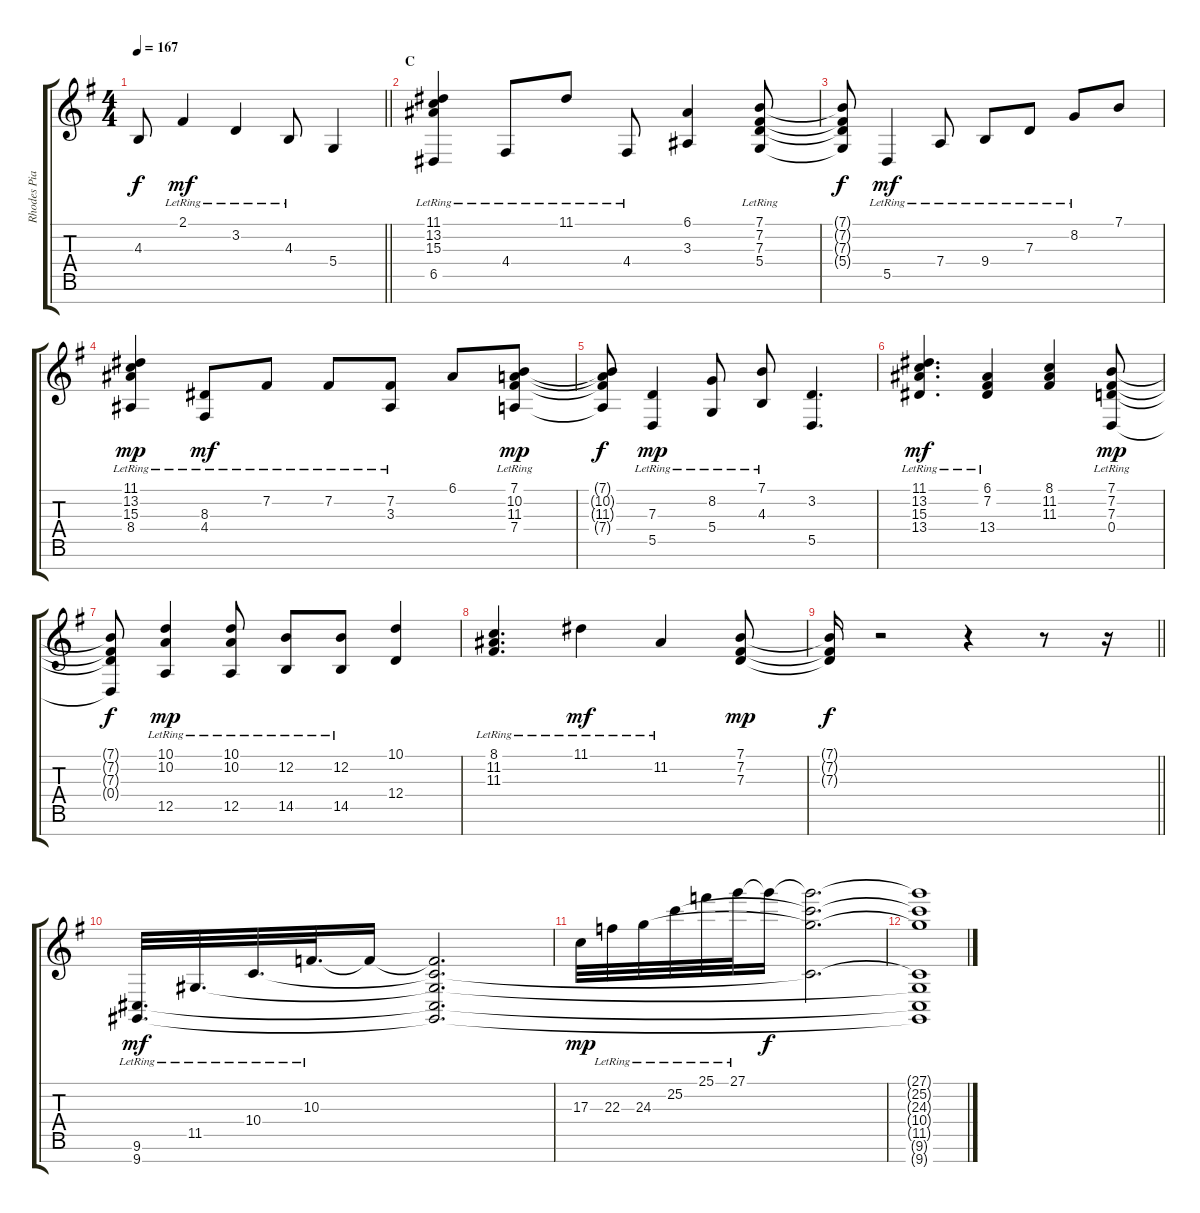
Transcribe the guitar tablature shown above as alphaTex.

\track ("Rhodes Piano" "Rhodes Pia") {instrument electricpiano1}
\staff {score tabs}
\tuning (E4 B3 G3 D3 A2 E2 B1) {hide}
\ts (4 4)
\tempo 167
\clef g2
\barLineRight lightlight
\ks g
4.3{t}.8{dy f} 2.1{lr}.4{dy mf} 3.2{lr}.4 4.3{lr}.8 5.4.4 |
\section ("" "C")
(11.1{lr} 13.2{lr} 15.3{lr} 6.5{lr}).4 4.4{lr}.8 11.1{lr}.8 4.4{lr}.8 (6.1 3.3).4 (7.1{lr} 7.2{lr} 7.3{lr} 5.4).8 |
(7.1{t} 7.2{t} 7.3{t} 5.4{t}).8{dy f} 5.5{lr}.4{dy mf} 7.4{lr}.8 9.4{lr}.8 7.3{lr}.8 8.2{lr}.8 7.1.8 |
(11.1{lr} 13.2{lr} 15.3{lr} 8.4{lr}).4{dy mp} (8.3{lr} 4.4{lr}).8{dy mf} 7.2{lr}.8 7.2{lr}.8 (7.2{lr} 3.3{lr}).8 6.1.8 (7.1{lr} 10.2{lr} 11.3{lr} 7.4{lr}).8{dy mp} |
(7.1{t} 10.2{t} 11.3{t} 7.4{t}).8{dy f} (7.3{lr} 5.5{lr}).4{dy mp} (8.2{lr} 5.4{lr}).8 (7.1{lr} 4.3{lr}).8 (3.2 5.5).4{d} |
(11.1{lr} 13.2{lr} 15.3{lr} 13.4{lr}).4{d dy mf} (6.1{lr} 7.2{lr} 13.4{lr}).4 (8.1 11.2 11.3).4 (7.1{lr} 7.2{lr} 7.3{lr} 0.4{lr}).8{dy mp} |
(7.1{t} 7.2{t} 7.3{t} 0.4{t}).8{dy f} (10.1{lr} 10.2{lr} 12.5{lr}).4{dy mp} (10.1{lr} 10.2{lr} 12.5{lr}).8 (12.2{lr} 14.5{lr}).8 (12.2{lr} 14.5{lr}).8 (10.1 12.4).4 |
(8.1{lr} 11.2{lr} 11.3{lr}).4{d} 11.1{lr}.4{dy mf} 11.2{lr}.4 (7.1 7.2 7.3).8{dy mp} |
\barLineRight lightlight
(7.1{t} 7.2{t} 7.3{t}).16{dy f} r.2 r.4 r.8 r.16 |
(9.6{lr} 9.7{lr}).32{d dy mf} 11.5{lr}.32{d} 10.4{lr}.32{d} 10.3{lr}.32{d} 10.3{t}.16 (10.3{t} 10.4{t} 11.5{t} 9.6{t} 9.7{t}).2{d} |
17.3.32{dy mp} 22.3{lr}.32 24.3{lr}.32 25.2{lr}.32 25.1{lr}.32 27.1{lr}.32 27.1{t}.16{dy f} (27.1{t} 25.2{t} 24.3{t} 10.4{t}).2{d} |
(27.1{t} 25.2{t} 24.3{t} 10.4{t} 11.5{t} 9.6{t} 9.7{t}).1
